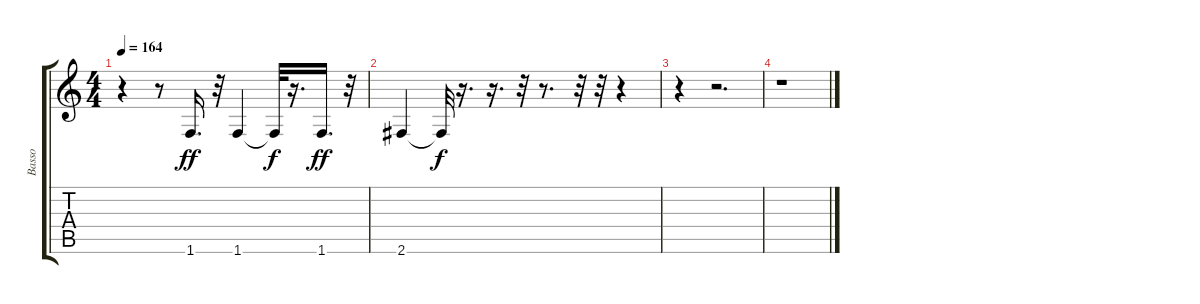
\track ("Basso" "Basso") {instrument acousticbass}
\staff {score tabs}
\tuning (E4 B3 G3 D3 A2 E2) {hide}
\ts (4 4)
\tempo 164
\clef g2
\ks c
r.4{dy f} r.8 1.6.16{d dy ff} r.32 1.6.4 1.6{t}.32{dy f} r.16{d} 1.6.16{d dy ff} r.32 |
2.6.4 2.6{t}.32{dy f} r.16{d} r.16{d} r.32 r.8{d} r.32 r.32 r.4 |
r.4 r.2{d} |
r.1
